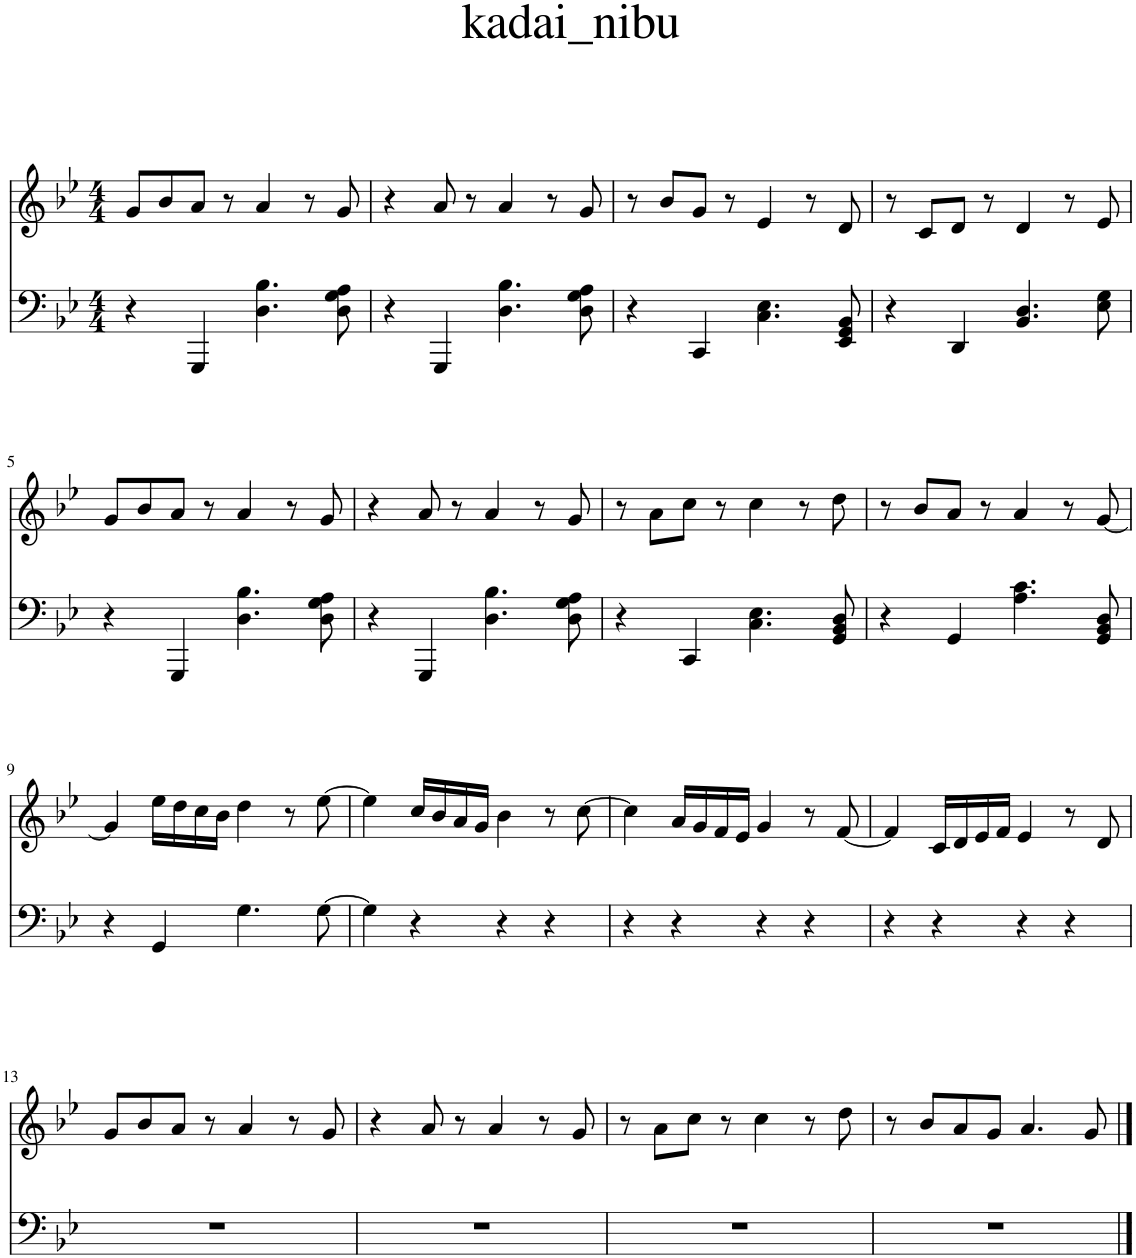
**kern	**kern
*part1	*part1
*staff2	*staff1
*I"Piano	*
*I'Pno.	*
*clefF4	*clefG2
*k[b-e-]	*k[b-e-]
*M4/4	*M4/4
=1	=1
4r	8g/L
.	8b-/
4GGG/	8a/J
.	8r
4.D\ 4.B-\	4a/
.	8r
8D\ 8G\ 8A\	8g/
=2	=2
4r	4r
4GGG/	8a/
.	8r
4.D\ 4.B-\	4a/
.	8r
8D\ 8G\ 8A\	8g/
=3	=3
4r	8r
.	8b-/L
4CC/	8g/J
.	8r
4.C\ 4.E-\	4e-/
.	8r
8EE-/ 8GG/ 8BB-/	8d/
=4	=4
4r	8r
.	8c/L
4DD/	8d/J
.	8r
4.BB-/ 4.D/	4d/
.	8r
8E-\ 8G\	8e-/
!!LO:LB:g=z
=5	=5
4r	8g/L
.	8b-/
4GGG/	8a/J
.	8r
4.D\ 4.B-\	4a/
.	8r
8D\ 8G\ 8A\	8g/
=6	=6
4r	4r
4GGG/	8a/
.	8r
4.D\ 4.B-\	4a/
.	8r
8D\ 8G\ 8A\	8g/
=7	=7
4r	8r
.	8a\L
4CC/	8cc\J
.	8r
4.C\ 4.E-\	4cc\
.	8r
8GG/ 8BB-/ 8D/	8dd\
=8	=8
4r	8r
.	8b-/L
4GG/	8a/J
.	8r
4.A\ 4.c\	4a/
.	8r
8GG/ 8BB-/ 8D/	[8g/
!!LO:LB:g=z
=9	=9
4r	4g/]
4GG/	16ee-\LL
.	16dd\
.	16cc\
.	16b-\JJ
4.G\	4dd\
.	8r
[8G\	[8ee-\
=10	=10
4G\]	4ee-\]
4r	16cc/LL
.	16b-/
.	16a/
.	16g/JJ
4r	4b-\
4r	8r
.	[8cc\
=11	=11
4r	4cc\]
4r	16a/LL
.	16g/
.	16f/
.	16e-/JJ
4r	4g/
4r	8r
.	[8f/
=12	=12
4r	4f/]
4r	16c/LL
.	16d/
.	16e-/
.	16f/JJ
4r	4e-/
4r	8r
.	8d/
!!LO:LB:g=z
=13	=13
1r	8g/L
.	8b-/
.	8a/J
.	8r
.	4a/
.	8r
.	8g/
=14	=14
1r	4r
.	8a/
.	8r
.	4a/
.	8r
.	8g/
=15	=15
1r	8r
.	8a\L
.	8cc\J
.	8r
.	4cc\
.	8r
.	8dd\
=16	=16
1r	8r
.	8b-/L
.	8a/
.	8g/J
.	4.a/
.	8g/
==	==
*-	*-
